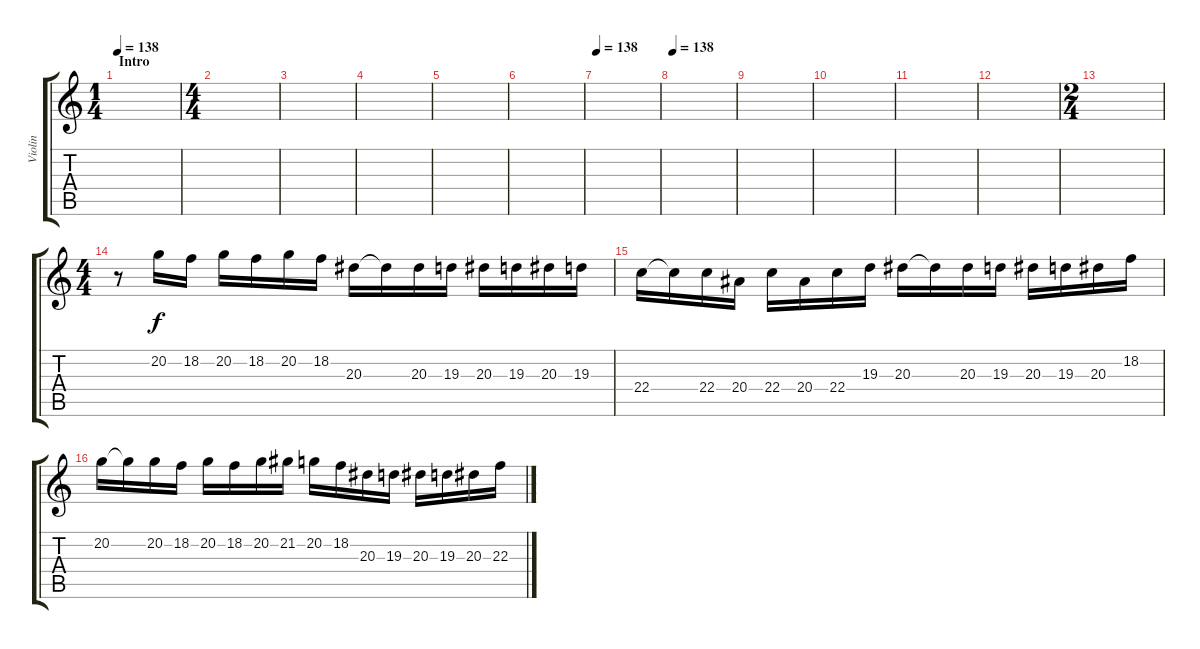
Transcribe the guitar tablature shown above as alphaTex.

\track ("Violin" "Violin") {instrument violin}
\staff {score tabs}
\tuning (E4 B3 G3 D3 A2 E2) {hide}
\ts (1 4)
\section ("" "Intro")
\tempo 138
\clef g2
\ks c
|
\ts (4 4)
|
|
|
|
|
\tempo 138
|
\tempo 138
|
|
|
|
|
\ts (2 4)
|
\ts (4 4)
r.8 20.2.16 18.2.16 20.2.16 18.2.16 20.2.16 18.2.16 20.3.16 20.3{t}.16 20.3.16 19.3.16 20.3.16 19.3.16 20.3.16 19.3.16 |
22.4.16 22.4{t}.16 22.4.16 20.4.16 22.4.16 20.4.16 22.4.16 19.3.16 20.3.16 20.3{t}.16 20.3.16 19.3.16 20.3.16 19.3.16 20.3.16 18.2.16 |
20.2.16 20.2{t}.16 20.2.16 18.2.16 20.2.16 18.2.16 20.2.16 21.2.16 20.2.16 18.2.16 20.3.16 19.3.16 20.3.16 19.3.16 20.3.16 22.3.16
